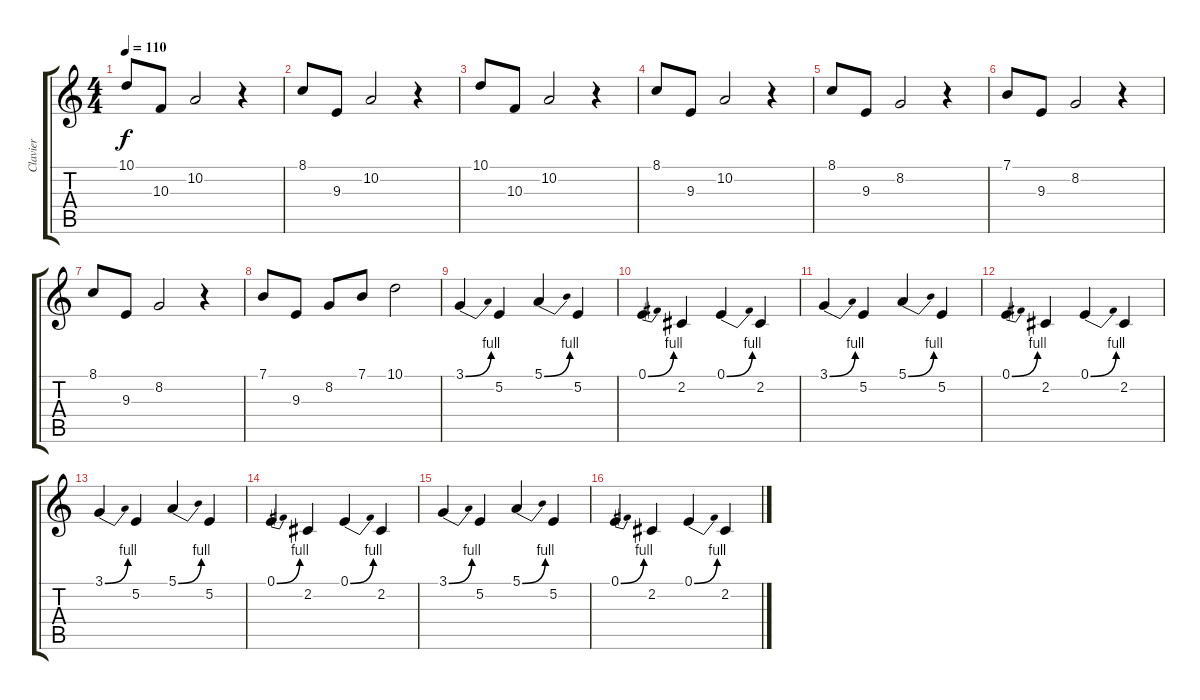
\track ("Clavier" "Clavier") {instrument fx4atmosphere}
\staff {score tabs}
\tuning (E4 B3 G3 D3 A2 E2) {hide}
\ts (4 4)
\tempo 110
\clef g2
\ks c
10.1.8{dy f volume 8 balance 0 instrument pad1newage} 10.3.8 10.2.2 r.4 |
8.1.8 9.3.8 10.2.2 r.4 |
10.1.8 10.3.8 10.2.2 r.4 |
8.1.8 9.3.8 10.2.2 r.4 |
8.1.8 9.3.8 8.2.2 r.4 |
7.1.8 9.3.8 8.2.2 r.4 |
8.1.8 9.3.8 8.2.2 r.4 |
7.1.8 9.3.8 8.2.8 7.1.8 10.1.2 |
3.1{be (bend 0 0 60 4)}.4{volume 6 balance 7 instrument fx4atmosphere} 5.2.4 5.1{be (bend 0 0 60 4)}.4 5.2.4 |
0.1{be (bend 0 0 60 4)}.4 2.2.4 0.1{be (bend 0 0 60 4)}.4 2.2.4 |
3.1{be (bend 0 0 60 4)}.4 5.2.4 5.1{be (bend 0 0 60 4)}.4 5.2.4 |
0.1{be (bend 0 0 60 4)}.4 2.2.4 0.1{be (bend 0 0 60 4)}.4 2.2.4 |
3.1{be (bend 0 0 60 4)}.4 5.2.4 5.1{be (bend 0 0 60 4)}.4 5.2.4 |
0.1{be (bend 0 0 60 4)}.4 2.2.4 0.1{be (bend 0 0 60 4)}.4 2.2.4 |
3.1{be (bend 0 0 60 4)}.4 5.2.4 5.1{be (bend 0 0 60 4)}.4 5.2.4 |
0.1{be (bend 0 0 60 4)}.4 2.2.4 0.1{be (bend 0 0 60 4)}.4 2.2.4
